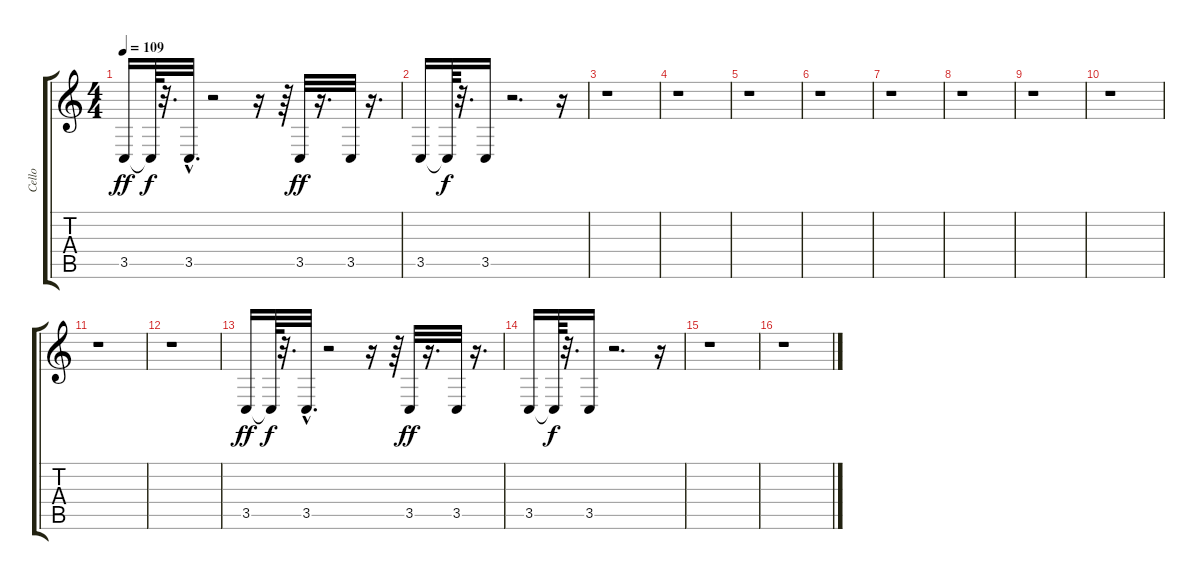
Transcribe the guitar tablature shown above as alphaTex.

\track ("Cello" "Cello") {instrument cello}
\staff {score tabs}
\tuning (E4 B3 G3 D3 A2 E2) {hide}
\ts (4 4)
\tempo 109
\clef g2
\ks c
3.5.16{dy ff} 3.5{t}.64{dy f} r.32{d} 3.5{hac}.32{d} r.2 r.16 r.64 3.5.32{dy ff} r.16{d} 3.5.32 r.16{d} |
3.5.16 3.5{t}.64{dy f} r.32{d} 3.5.16 r.2{d} r.16 |
r.1 |
r.1 |
r.1 |
r.1 |
r.1 |
r.1 |
r.1 |
r.1 |
r.1 |
r.1 |
3.5.16{dy ff} 3.5{t}.64{dy f} r.32{d} 3.5{hac}.32{d} r.2 r.16 r.64 3.5.32{dy ff} r.16{d} 3.5.32 r.16{d} |
3.5.16 3.5{t}.64{dy f} r.32{d} 3.5.16 r.2{d} r.16 |
r.1 |
r.1
